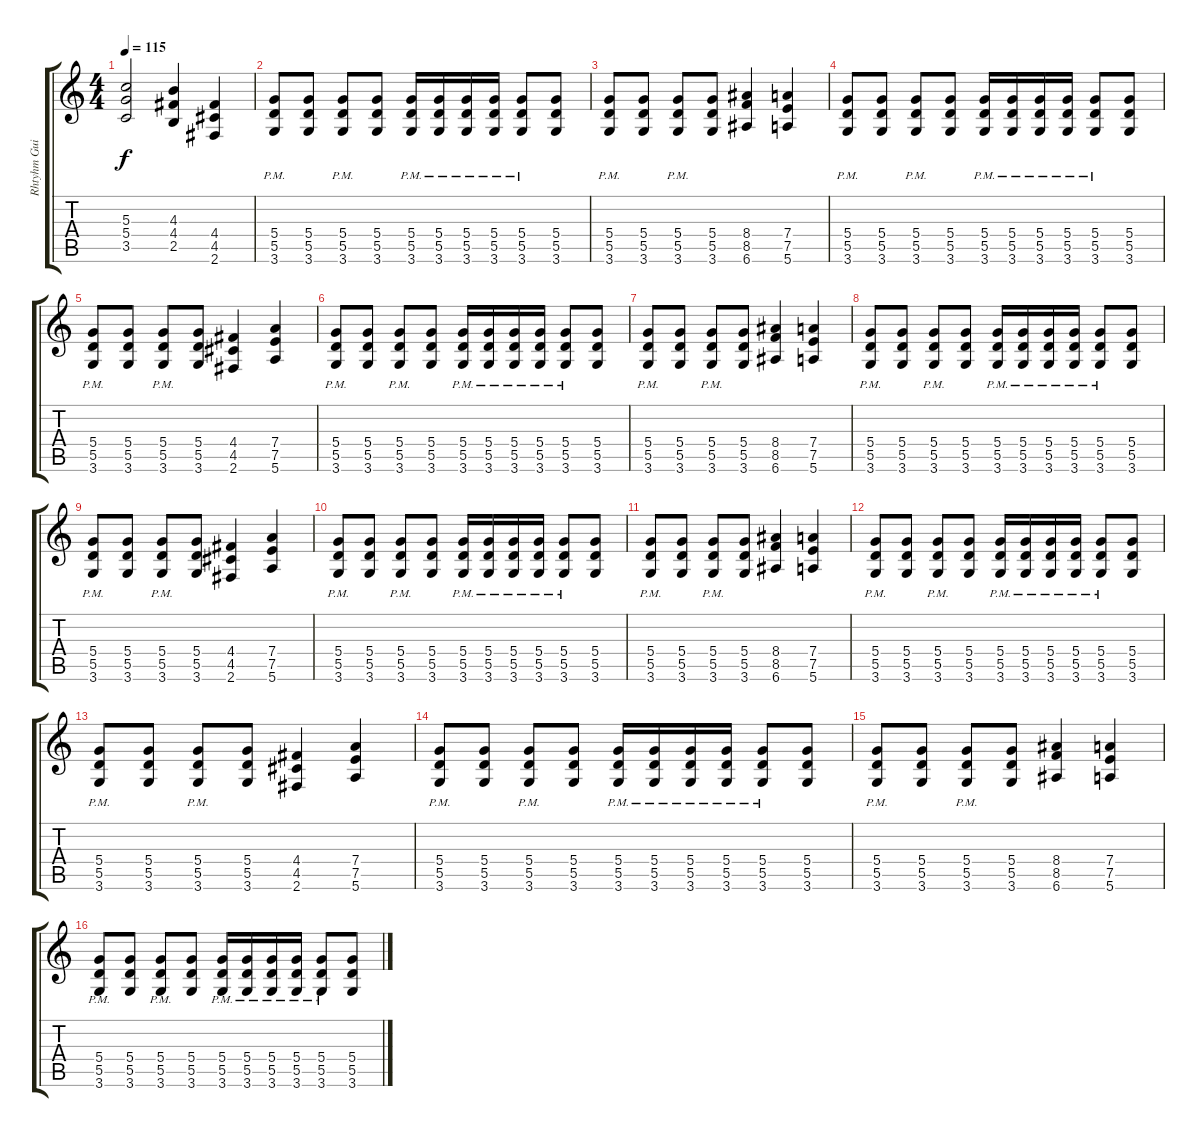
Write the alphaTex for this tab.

\track ("Rhtyhm Guitar 1" "Rhtyhm Gui") {instrument overdrivenguitar}
\staff {score tabs}
\tuning (E4 B3 G3 D3 A2 E2) {hide}
\ts (4 4)
\tempo 115
\clef g2
\ks c
(5.3 5.4 3.5).2{dy f} (4.3 4.4 2.5).4 (4.4 4.5 2.6).4 |
(5.4{pm} 5.5{pm} 3.6{pm}).8 (5.4 5.5 3.6).8 (5.4{pm} 5.5{pm} 3.6{pm}).8 (5.4 5.5 3.6).8 (5.4{pm} 5.5{pm} 3.6{pm}).16 (5.4{pm} 5.5{pm} 3.6{pm}).16 (5.4{pm} 5.5{pm} 3.6{pm}).16 (5.4{pm} 5.5{pm} 3.6{pm}).16 (5.4{pm} 5.5{pm} 3.6{pm}).8 (5.4 5.5 3.6).8 |
(5.4{pm} 5.5{pm} 3.6{pm}).8 (5.4 5.5 3.6).8 (5.4{pm} 5.5{pm} 3.6{pm}).8 (5.4 5.5 3.6).8 (8.4 8.5 6.6).4 (7.4 7.5 5.6).4 |
(5.4{pm} 5.5{pm} 3.6{pm}).8 (5.4 5.5 3.6).8 (5.4{pm} 5.5{pm} 3.6{pm}).8 (5.4 5.5 3.6).8 (5.4{pm} 5.5{pm} 3.6{pm}).16 (5.4{pm} 5.5{pm} 3.6{pm}).16 (5.4{pm} 5.5{pm} 3.6{pm}).16 (5.4{pm} 5.5{pm} 3.6{pm}).16 (5.4{pm} 5.5{pm} 3.6{pm}).8 (5.4 5.5 3.6).8 |
(5.4{pm} 5.5{pm} 3.6{pm}).8 (5.4 5.5 3.6).8 (5.4{pm} 5.5{pm} 3.6{pm}).8 (5.4 5.5 3.6).8 (4.4 4.5 2.6).4 (7.4 7.5 5.6).4 |
(5.4{pm} 5.5{pm} 3.6{pm}).8 (5.4 5.5 3.6).8 (5.4{pm} 5.5{pm} 3.6{pm}).8 (5.4 5.5 3.6).8 (5.4{pm} 5.5{pm} 3.6{pm}).16 (5.4{pm} 5.5{pm} 3.6{pm}).16 (5.4{pm} 5.5{pm} 3.6{pm}).16 (5.4{pm} 5.5{pm} 3.6{pm}).16 (5.4{pm} 5.5{pm} 3.6{pm}).8 (5.4 5.5 3.6).8 |
(5.4{pm} 5.5{pm} 3.6{pm}).8 (5.4 5.5 3.6).8 (5.4{pm} 5.5{pm} 3.6{pm}).8 (5.4 5.5 3.6).8 (8.4 8.5 6.6).4 (7.4 7.5 5.6).4 |
(5.4{pm} 5.5{pm} 3.6{pm}).8 (5.4 5.5 3.6).8 (5.4{pm} 5.5{pm} 3.6{pm}).8 (5.4 5.5 3.6).8 (5.4{pm} 5.5{pm} 3.6{pm}).16 (5.4{pm} 5.5{pm} 3.6{pm}).16 (5.4{pm} 5.5{pm} 3.6{pm}).16 (5.4{pm} 5.5{pm} 3.6{pm}).16 (5.4{pm} 5.5{pm} 3.6{pm}).8 (5.4 5.5 3.6).8 |
(5.4{pm} 5.5{pm} 3.6{pm}).8 (5.4 5.5 3.6).8 (5.4{pm} 5.5{pm} 3.6{pm}).8 (5.4 5.5 3.6).8 (4.4 4.5 2.6).4 (7.4 7.5 5.6).4 |
(5.4{pm} 5.5{pm} 3.6{pm}).8 (5.4 5.5 3.6).8 (5.4{pm} 5.5{pm} 3.6{pm}).8 (5.4 5.5 3.6).8 (5.4{pm} 5.5{pm} 3.6{pm}).16 (5.4{pm} 5.5{pm} 3.6{pm}).16 (5.4{pm} 5.5{pm} 3.6{pm}).16 (5.4{pm} 5.5{pm} 3.6{pm}).16 (5.4{pm} 5.5{pm} 3.6{pm}).8 (5.4 5.5 3.6).8 |
(5.4{pm} 5.5{pm} 3.6{pm}).8 (5.4 5.5 3.6).8 (5.4{pm} 5.5{pm} 3.6{pm}).8 (5.4 5.5 3.6).8 (8.4 8.5 6.6).4 (7.4 7.5 5.6).4 |
(5.4{pm} 5.5{pm} 3.6{pm}).8 (5.4 5.5 3.6).8 (5.4{pm} 5.5{pm} 3.6{pm}).8 (5.4 5.5 3.6).8 (5.4{pm} 5.5{pm} 3.6{pm}).16 (5.4{pm} 5.5{pm} 3.6{pm}).16 (5.4{pm} 5.5{pm} 3.6{pm}).16 (5.4{pm} 5.5{pm} 3.6{pm}).16 (5.4{pm} 5.5{pm} 3.6{pm}).8 (5.4 5.5 3.6).8 |
(5.4{pm} 5.5{pm} 3.6{pm}).8 (5.4 5.5 3.6).8 (5.4{pm} 5.5{pm} 3.6{pm}).8 (5.4 5.5 3.6).8 (4.4 4.5 2.6).4 (7.4 7.5 5.6).4 |
(5.4{pm} 5.5{pm} 3.6{pm}).8 (5.4 5.5 3.6).8 (5.4{pm} 5.5{pm} 3.6{pm}).8 (5.4 5.5 3.6).8 (5.4{pm} 5.5{pm} 3.6{pm}).16 (5.4{pm} 5.5{pm} 3.6{pm}).16 (5.4{pm} 5.5{pm} 3.6{pm}).16 (5.4{pm} 5.5{pm} 3.6{pm}).16 (5.4{pm} 5.5{pm} 3.6{pm}).8 (5.4 5.5 3.6).8 |
(5.4{pm} 5.5{pm} 3.6{pm}).8 (5.4 5.5 3.6).8 (5.4{pm} 5.5{pm} 3.6{pm}).8 (5.4 5.5 3.6).8 (8.4 8.5 6.6).4 (7.4 7.5 5.6).4 |
(5.4{pm} 5.5{pm} 3.6{pm}).8 (5.4 5.5 3.6).8 (5.4{pm} 5.5{pm} 3.6{pm}).8 (5.4 5.5 3.6).8 (5.4{pm} 5.5{pm} 3.6{pm}).16 (5.4{pm} 5.5{pm} 3.6{pm}).16 (5.4{pm} 5.5{pm} 3.6{pm}).16 (5.4{pm} 5.5{pm} 3.6{pm}).16 (5.4{pm} 5.5{pm} 3.6{pm}).8 (5.4 5.5 3.6).8
